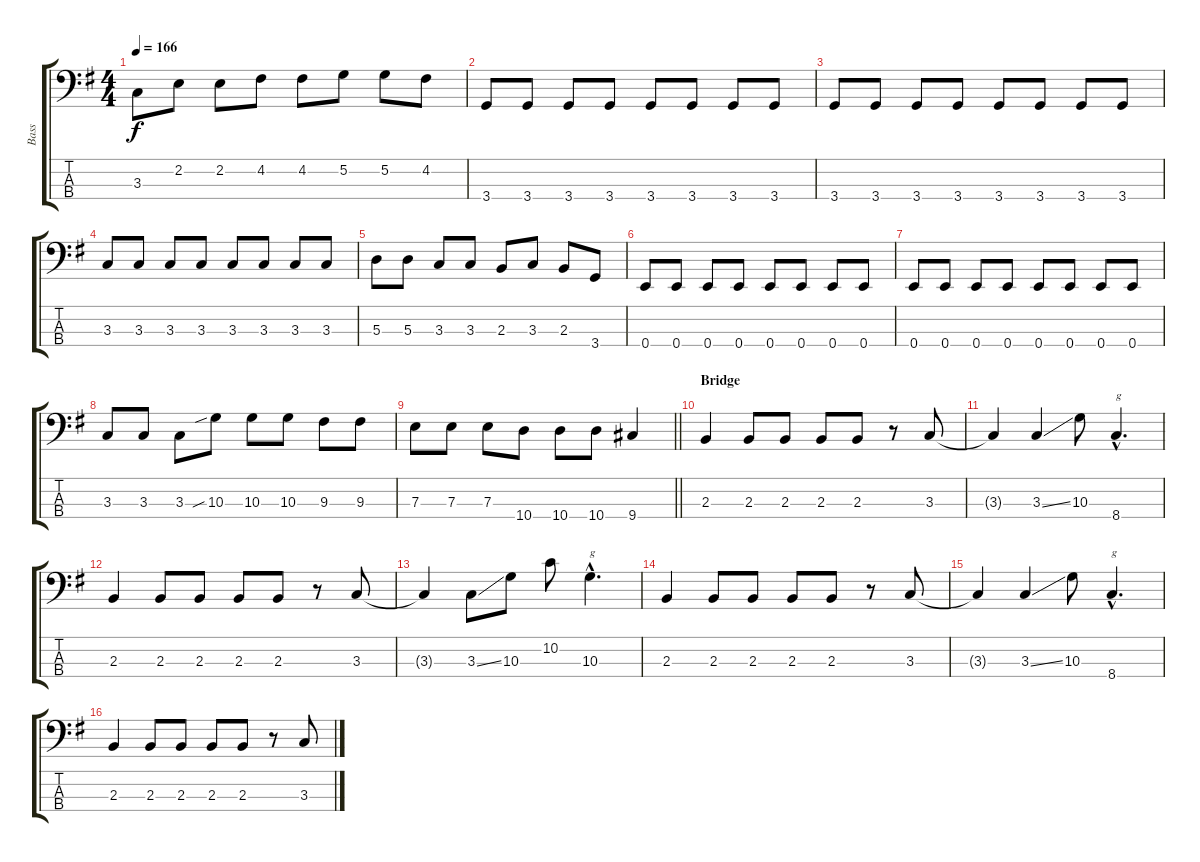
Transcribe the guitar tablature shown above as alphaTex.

\track ("Bass" "Bass") {instrument electricbasspick}
\staff {score tabs}
\tuning (G2 D2 A1 E1) {hide}
\ts (4 4)
\tempo 166
\clef f4
\ks g
3.3.8{dy f} 2.2.8 2.2.8 4.2.8 4.2.8 5.2.8 5.2.8 4.2.8 |
3.4.8 3.4.8 3.4.8 3.4.8 3.4.8 3.4.8 3.4.8 3.4.8 |
3.4.8 3.4.8 3.4.8 3.4.8 3.4.8 3.4.8 3.4.8 3.4.8 |
3.3.8 3.3.8 3.3.8 3.3.8 3.3.8 3.3.8 3.3.8 3.3.8 |
5.3.8 5.3.8 3.3.8 3.3.8 2.3.8 3.3.8 2.3.8 3.4.8 |
0.4.8 0.4.8 0.4.8 0.4.8 0.4.8 0.4.8 0.4.8 0.4.8 |
0.4.8 0.4.8 0.4.8 0.4.8 0.4.8 0.4.8 0.4.8 0.4.8 |
3.3.8 3.3.8 3.3.8 10.3{sib}.8 10.3.8 10.3.8 9.3.8 9.3.8 |
\barLineRight lightlight
7.3.8 7.3.8 7.3.8 10.4.8 10.4.8 10.4.8 9.4.4 |
\section ("" "Bridge")
2.3.4 2.3.8 2.3.8 2.3.8 2.3.8 r.8 3.3.8 |
3.3{t}.4 3.3{ss}.4 10.3.8 8.4{hac}.4{d txt "g"} |
2.3.4 2.3.8 2.3.8 2.3.8 2.3.8 r.8 3.3.8 |
3.3{t}.4 3.3{ss}.8 10.3.8 10.2.8 10.3{hac}.4{d txt "g"} |
2.3.4 2.3.8 2.3.8 2.3.8 2.3.8 r.8 3.3.8 |
3.3{t}.4 3.3{ss}.4 10.3.8 8.4{hac}.4{d txt "g"} |
2.3.4 2.3.8 2.3.8 2.3.8 2.3.8 r.8 3.3.8
